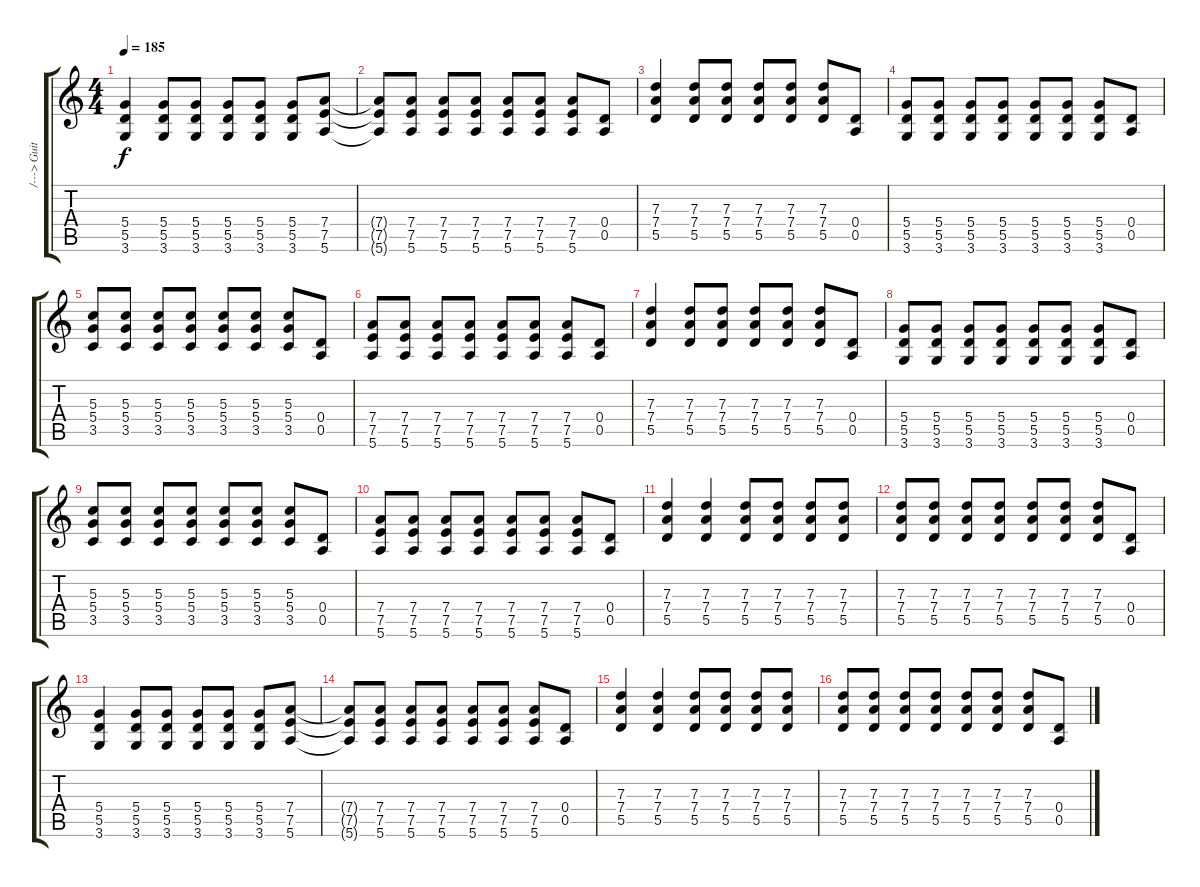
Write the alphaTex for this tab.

\track ("/---> Guitarra <---/" "/---> Guit") {instrument overdrivenguitar}
\staff {score tabs}
\tuning (E4 B3 G3 D3 A2 E2) {hide}
\ts (4 4)
\tempo 185
\clef g2
\ks c
(5.4 5.5 3.6).4{dy f} (5.4 5.5 3.6).8 (5.4 5.5 3.6).8 (5.4 5.5 3.6).8 (5.4 5.5 3.6).8 (5.4 5.5 3.6).8 (7.4 7.5 5.6).8 |
(7.4{t} 7.5{t} 5.6{t}).8 (7.4 7.5 5.6).8 (7.4 7.5 5.6).8 (7.4 7.5 5.6).8 (7.4 7.5 5.6).8 (7.4 7.5 5.6).8 (7.4 7.5 5.6).8 (0.4 0.5).8 |
(7.3 7.4 5.5).4 (7.3 7.4 5.5).8 (7.3 7.4 5.5).8 (7.3 7.4 5.5).8 (7.3 7.4 5.5).8 (7.3 7.4 5.5).8 (0.4 0.5).8 |
(5.4 5.5 3.6).8 (5.4 5.5 3.6).8 (5.4 5.5 3.6).8 (5.4 5.5 3.6).8 (5.4 5.5 3.6).8 (5.4 5.5 3.6).8 (5.4 5.5 3.6).8 (0.4 0.5).8 |
(5.3 5.4 3.5).8 (5.3 5.4 3.5).8 (5.3 5.4 3.5).8 (5.3 5.4 3.5).8 (5.3 5.4 3.5).8 (5.3 5.4 3.5).8 (5.3 5.4 3.5).8 (0.4 0.5).8 |
(7.4 7.5 5.6).8 (7.4 7.5 5.6).8 (7.4 7.5 5.6).8 (7.4 7.5 5.6).8 (7.4 7.5 5.6).8 (7.4 7.5 5.6).8 (7.4 7.5 5.6).8 (0.4 0.5).8 |
(7.3 7.4 5.5).4 (7.3 7.4 5.5).8 (7.3 7.4 5.5).8 (7.3 7.4 5.5).8 (7.3 7.4 5.5).8 (7.3 7.4 5.5).8 (0.4 0.5).8 |
(5.4 5.5 3.6).8 (5.4 5.5 3.6).8 (5.4 5.5 3.6).8 (5.4 5.5 3.6).8 (5.4 5.5 3.6).8 (5.4 5.5 3.6).8 (5.4 5.5 3.6).8 (0.4 0.5).8 |
(5.3 5.4 3.5).8 (5.3 5.4 3.5).8 (5.3 5.4 3.5).8 (5.3 5.4 3.5).8 (5.3 5.4 3.5).8 (5.3 5.4 3.5).8 (5.3 5.4 3.5).8 (0.4 0.5).8 |
(7.4 7.5 5.6).8 (7.4 7.5 5.6).8 (7.4 7.5 5.6).8 (7.4 7.5 5.6).8 (7.4 7.5 5.6).8 (7.4 7.5 5.6).8 (7.4 7.5 5.6).8 (0.4 0.5).8 |
(7.3 7.4 5.5).4{volume 13} (7.3 7.4 5.5).4 (7.3 7.4 5.5).8 (7.3 7.4 5.5).8 (7.3 7.4 5.5).8 (7.3 7.4 5.5).8 |
(7.3 7.4 5.5).8 (7.3 7.4 5.5).8 (7.3 7.4 5.5).8 (7.3 7.4 5.5).8 (7.3 7.4 5.5).8 (7.3 7.4 5.5).8 (7.3 7.4 5.5).8 (0.4 0.5).8 |
(5.4 5.5 3.6).4 (5.4 5.5 3.6).8 (5.4 5.5 3.6).8 (5.4 5.5 3.6).8 (5.4 5.5 3.6).8 (5.4 5.5 3.6).8 (7.4 7.5 5.6).8 |
(7.4{t} 7.5{t} 5.6{t}).8 (7.4 7.5 5.6).8 (7.4 7.5 5.6).8 (7.4 7.5 5.6).8 (7.4 7.5 5.6).8 (7.4 7.5 5.6).8 (7.4 7.5 5.6).8 (0.4 0.5).8 |
(7.3 7.4 5.5).4{volume 13} (7.3 7.4 5.5).4 (7.3 7.4 5.5).8 (7.3 7.4 5.5).8 (7.3 7.4 5.5).8 (7.3 7.4 5.5).8 |
(7.3 7.4 5.5).8 (7.3 7.4 5.5).8 (7.3 7.4 5.5).8 (7.3 7.4 5.5).8 (7.3 7.4 5.5).8 (7.3 7.4 5.5).8 (7.3 7.4 5.5).8 (0.4 0.5).8
